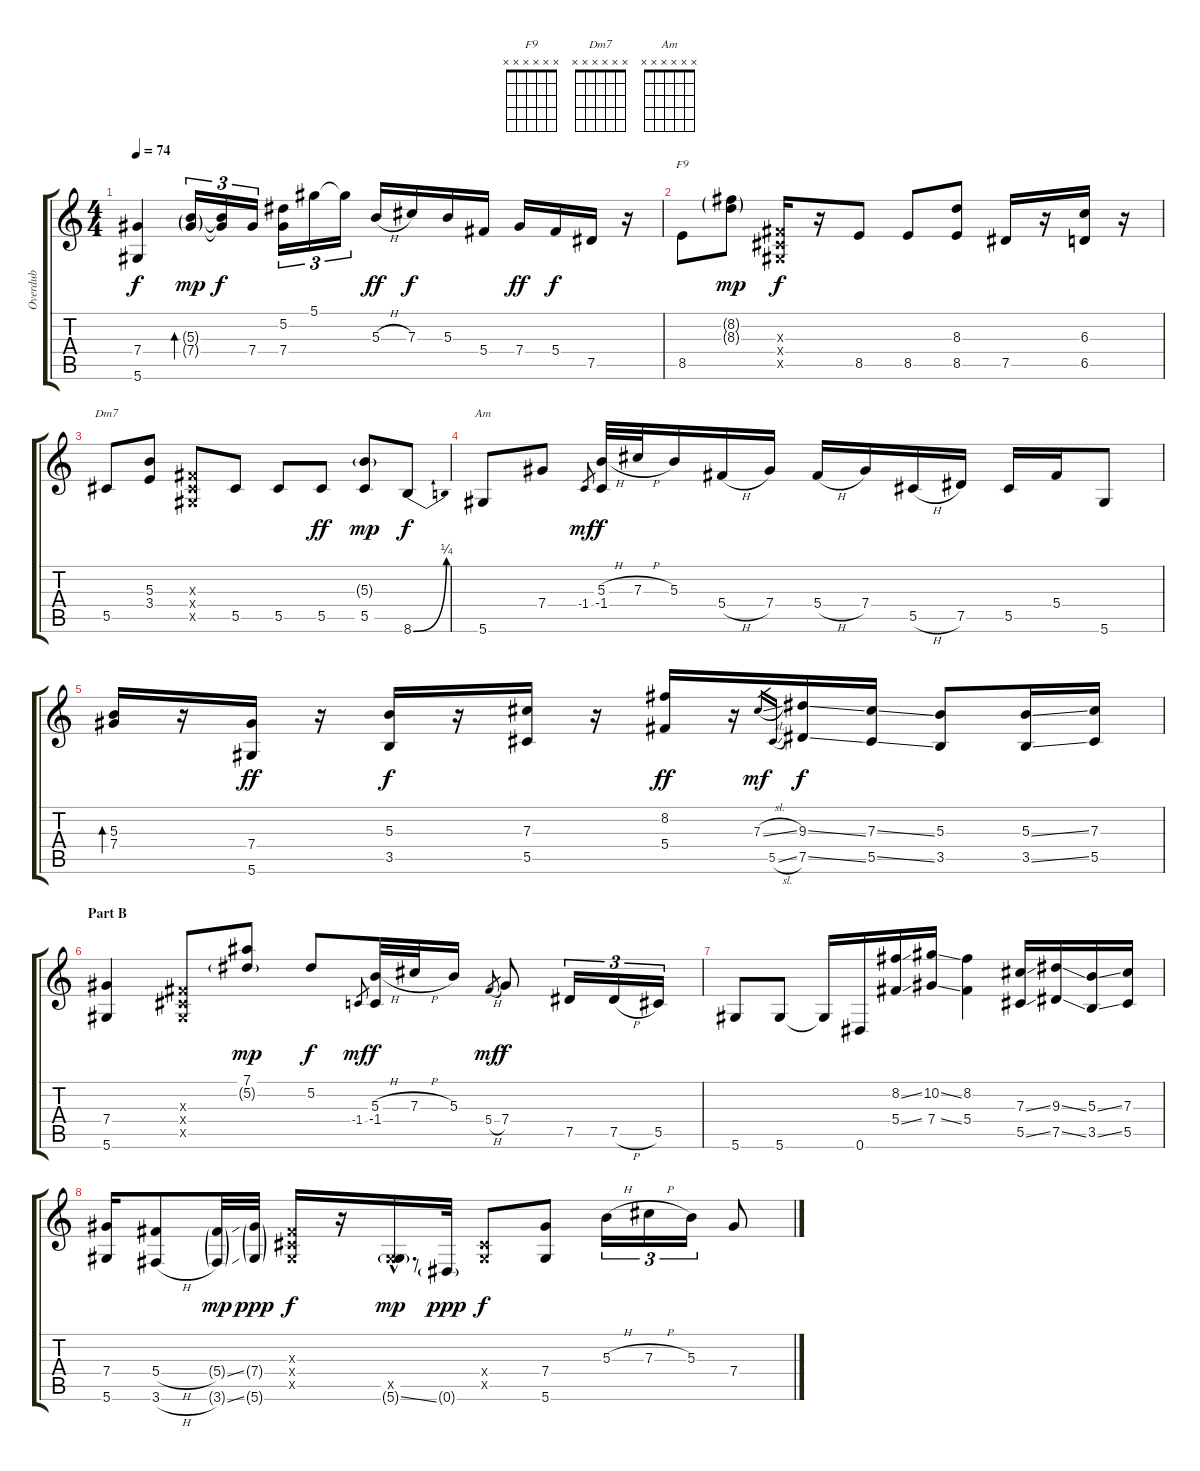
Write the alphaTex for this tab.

\track ("Overdub" "Overdub") {instrument electricguitarjazz}
\staff {score tabs}
\tuning (Eb4 Bb3 Gb3 Db3 Ab2 Eb2) {hide}
\chord ("F9" x x x x x x) {firstfret 0}
\chord ("Dm7" x x x x x x) {firstfret 0}
\chord ("Am" x x x x x x) {firstfret 0}
\ts (4 4)
\tempo 74
\clef g2
\ks c
(7.4{t} 5.6{t}).4{dy f} (5.3{g} 7.4{g}).16{tu (3 2) bd 240 dy mp} (5.3{t} 7.4{t}).16{tu (3 2) dy f} 7.4.16{tu (3 2)} (5.2 7.4).16{tu (3 2)} 5.1.16{tu (3 2)} 5.1{t}.16{tu (3 2)} 5.3{h}.16{dy ff} 7.3.16{dy f} 5.3.16 5.4.16 7.4.16{dy ff} 5.4.16{dy f} 7.5.16 r.16 |
8.5.8{ch "F9"} (8.2{g} 8.3{g}).8{dy mp} (0.3{x} 0.4{x} 0.5{x}).16{dy f} r.16 8.5.8 8.5.8 (8.3 8.5).8 7.5.16 r.16 (6.3 6.5).16 r.16 |
5.5.8{ch "Dm7"} (5.3 3.4).8 (0.3{x} 0.4{x} 0.5{x}).8 5.5.8 5.5.8 5.5.8{dy ff} (5.3{g} 5.5).8{dy mp} 8.6{be (bend 0 0 60 1)}.8{dy f} |
5.6.8{ch "Am"} 7.4.8 -1.4.8{gr dy mf} (5.3{h} -1.4).32{dy f} 7.3{h}.32 5.3.16 5.4{h}.16 7.4.16 5.4{h}.16 7.4.16 5.5{h}.16 7.5.16 5.5.16 5.4.16 5.6.8 |
(5.3 7.4).16{bd 240} r.16 (7.4 5.6).16{dy ff} r.16 (5.3 3.5).16{dy f} r.16 (7.3 5.5).16 r.16 (8.2 5.4).16{dy ff} r.16 7.3{sl}.16{gr dy mf} 5.5{sl}.16{gr} (9.3{ss} 7.5{ss}).16{dy f} (7.3{ss} 5.5{ss}).16 (5.3 3.5).8 (5.3{ss} 3.5{ss}).16 (7.3 5.5).16 |
\section ("" "Part B")
(7.4 5.6).4 (0.3{x} 0.4{x} 0.5{x}).8 (7.1 5.2{g}).8{dy mp} 5.2.8{dy f} -1.4.8{gr dy mf} (5.3{h} -1.4).32{dy f} 7.3{h}.32 5.3.16 5.4{h}.8{gr dy mf} 7.4.8{dy f} 7.5.16{tu (3 2)} 7.5{h}.16{tu (3 2)} 5.5.16{tu (3 2)} |
5.6.8 5.6.8 5.6{t}.16 0.6.16 (8.2{ss} 5.4{ss}).16 (10.2{ss} 7.4{ss}).16 (8.2 5.4).4 (7.3{ss} 5.5{ss}).16 (9.3{ss} 7.5{ss}).16 (5.3{ss} 3.5{ss}).16 (7.3 5.5).16 |
(7.4 5.6).16 (5.4{h} 3.6{h}).8 (5.4{ss g} 3.6{ss g}).32{dy mp} (7.4{g} 5.6{g}).32{dy ppp} (0.3{x} 0.4{x} 0.5{x}).16{dy f} r.16 (0.5{hac x} 5.6{ss g hac}).16{d dy mp} 0.6{g}.32{dy ppp} (0.4{x} 0.5{x}).8{dy f} (7.4 5.6).8 5.3{h}.16{tu (3 2)} 7.3{h}.16{tu (3 2)} 5.3.16{tu (3 2)} 7.4.8
